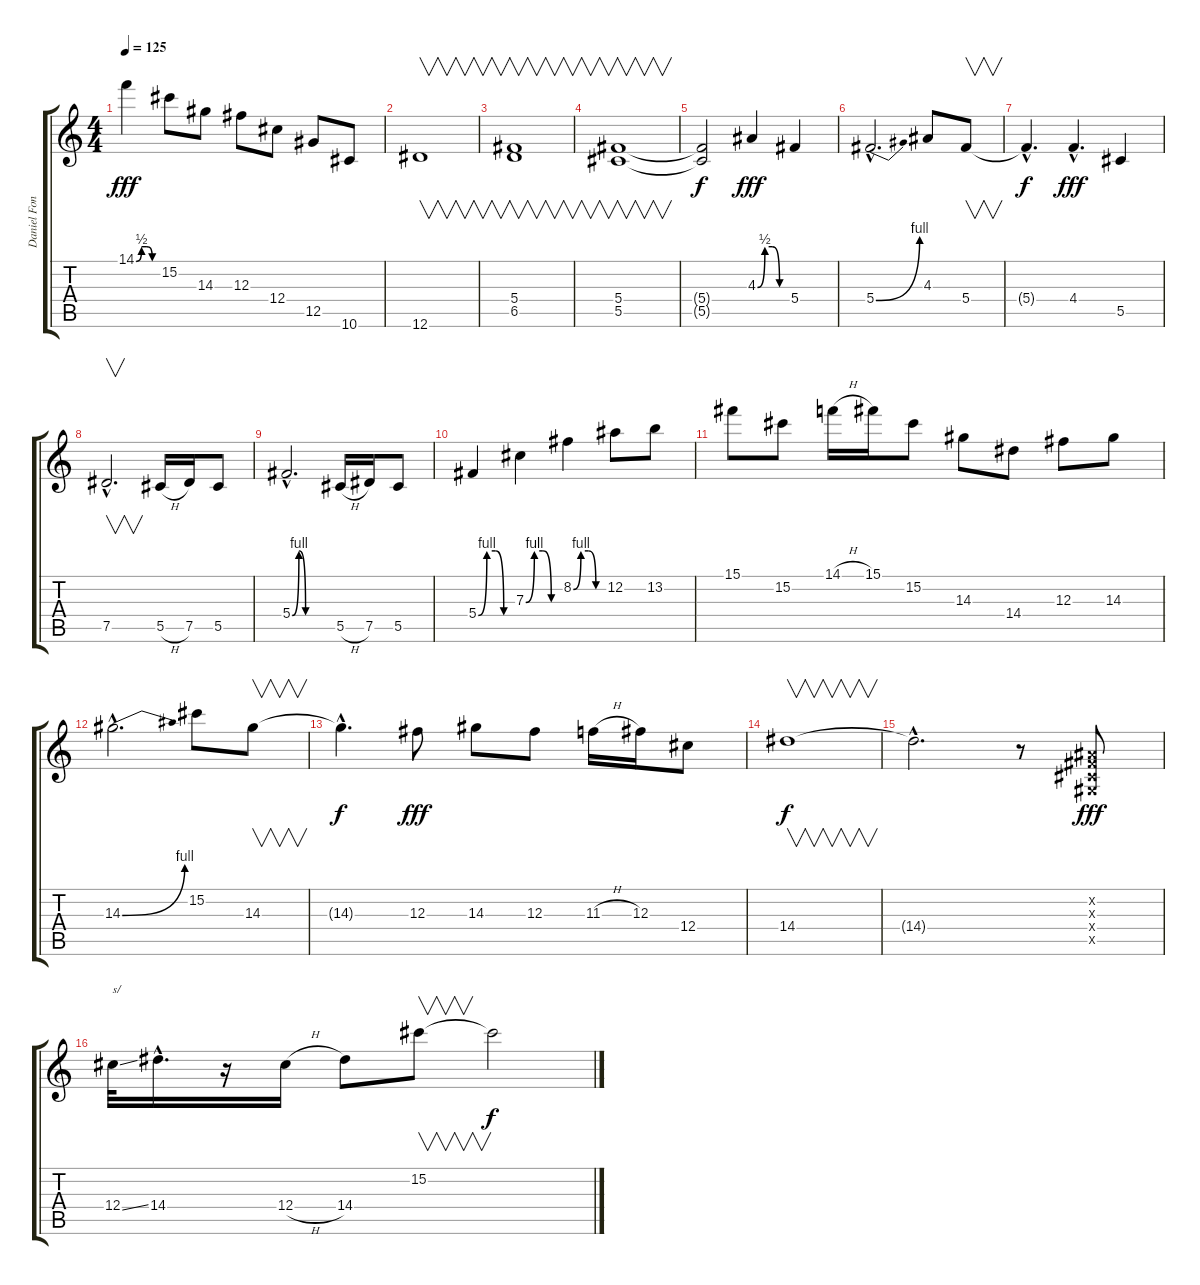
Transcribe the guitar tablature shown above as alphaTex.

\track ("Daniel Fonseca" "Daniel Fon") {instrument distortionguitar}
\staff {score tabs}
\tuning (Eb4 Bb3 Gb3 Db3 Ab2 Eb2) {hide}
\ts (4 4)
\tempo 125
\clef g2
\ks c
14.1{be (custom 0 0 15 2 30 2 45 0 60 0)}.4{dy fff} 15.2.8 14.3.8 12.3.8 12.4.8 12.5.8 10.6.8 |
12.6.1{v} |
(5.4 6.5).1{v} |
(5.4 5.5).1{v} |
(5.4{t} 5.5{t}).2{dy f} 4.3{be (custom 0 0 15 2 30 2 45 0 60 0)}.4{dy fff} 5.4.4 |
5.4{be (bend 0 0 60 4) hac}.2{d} 4.3.8 5.4.8{v} |
5.4{hac t}.4{d dy f} 4.4{hac}.4{d dy fff} 5.5.4 |
7.5{hac}.2{v d} 5.5{h}.16 7.5.16 5.5.8 |
5.4{be (custom 0 0 10 4 20 0 45 0 60 0) hac}.2{d} 5.5{h}.16 7.5.16 5.5.8 |
5.4{be (custom 0 0 15 4 30 4 45 0 60 0)}.4 7.3{be (custom 0 0 15 4 30 4 45 0 60 0)}.4 8.2{be (custom 0 0 15 4 30 4 45 0 60 0)}.4 12.2.8 13.2.8 |
15.1.8 15.2.8 14.1{h}.16 15.1.16 15.2.8 14.3.8 14.4.8 12.3.8 14.3.8 |
14.3{be (bend 0 0 60 4) hac}.2{d} 15.2.8 14.3.8{v} |
14.3{hac t}.4{d dy f} 12.3.8{dy fff} 14.3.8 12.3.8 11.3{h}.16 12.3.16 12.4.8 |
14.4.1{v dy f} |
14.4{hac t}.2{d} r.8 (0.2{x} 0.3{x} 0.4{x} 0.5{x}).8{dy fff} |
12.4{ss}.32{txt "s/" balance 8} 14.4{hac}.16{d} r.16 12.4{h}.16 14.4.8 15.2.8{v} 15.2{t}.2{dy f}
